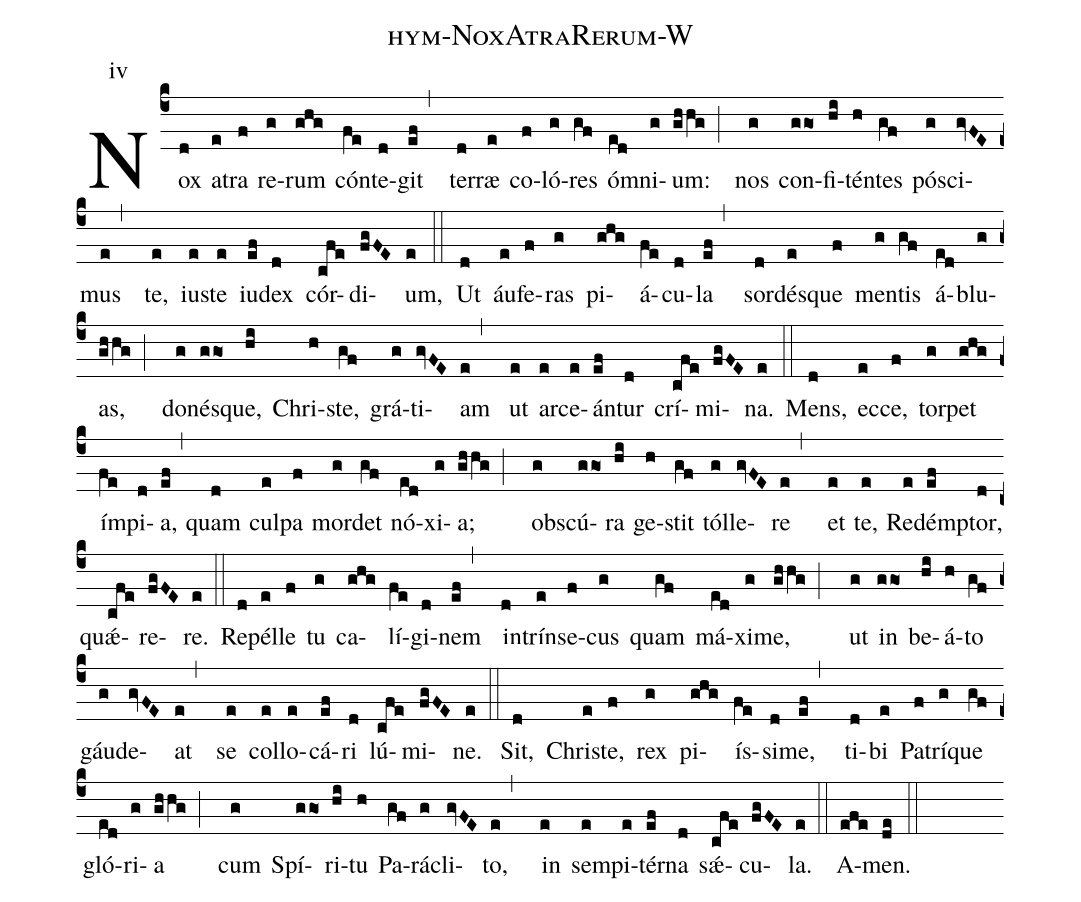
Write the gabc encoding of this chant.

name: hym-NoxAtraRerum-W;
annotation: iv;
%%
(c4)Nox(d) a(e)tra(f) re(g)rum(ghg) cón(fe)te(d)git(ef,)
ter(d)ræ(e) co(f)ló(g)res(gf) óm(ed)ni(g)um:(ghhg;)
nos(g) con(ggo)fi(hi)tén(h)tes(gf) pó(g)sci(gvFE)mus(e,)
te,(e) iu(e)ste(e) iu(ef)dex(d) cór(cfe)di(fgFE)um,(e) (::)
Ut(d) áu(e)fe(f)ras(g) pi(ghg)á(fe)cu(d)la(ef,)
sor(d)dés(e)que(f) men(g)tis(gf) á(ed)blu(g)as,(ghhg;)
do(g)nés(ggo)que,(hi) Chri(h)ste,(gf) grá(g)ti(gvFE)am(e,)
ut(e) ar(e)ce(e)án(ef)tur(d) crí(cfe)mi(fgFE)na.(e) (::)
Mens,(d) ec(e)ce,(f) tor(g)pet(ghg) ím(fe)pi(d)a,(ef,)
quam(d) cul(e)pa(f) mor(g)det(gf) nó(ed)xi(g)a;(ghhg;)
ob(g)scú(ggo)ra(hi) ge(h)stit(gf) tól(g)le(gvFE)re(e,)
et(e) te,(e) Re(e)dém(ef)ptor,(d) quǽ(cfe)re(fgFE)re.(e) (::)
Re(d)pél(e)le(f) tu(g) ca(ghg)lí(fe)gi(d)nem(ef,)
in(d)trín(e)se(f)cus(g) quam(gf) má(ed)xi(g)me,(ghhg;)
ut(g) in(ggo) be(hi)á(h)to(gf) gáu(g)de(gvFE)at(e,)
se(e) col(e)lo(e)cá(ef)ri(d) lú(cfe)mi(fgFE)ne.(e) (::)
Sit,(d) Chri(e)ste,(f) rex(g) pi(ghg)ís(fe)si(d)me,(ef,)
ti(d)bi(e) Pa(f)trí(g)que(gf) gló(ed)ri(g)a(ghhg;)
cum(g) Spí(ggo)ri(hi)tu(h) Pa(gf)rá(g)cli(gvFE)to,(e,)
in(e) sem(e)pi(e)tér(ef)na(d) sǽ(cfe)cu(fgFE)la.(e) (::)
A(efe)men.(de) (::)
